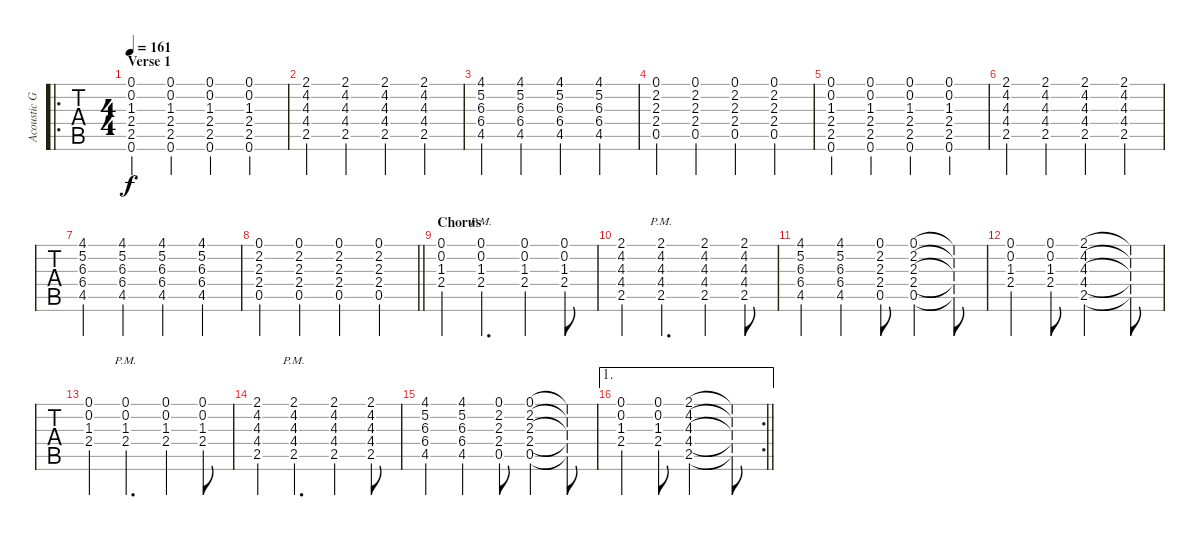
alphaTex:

\track ("Acoustic Guitar" "Acoustic G") {instrument electricguitarclean}
\staff {tabs}
\tuning (E4 B3 G3 D3 A2 E2) {hide}
\ro
\ts (4 4)
\section ("" "Verse 1")
\tempo 161
\clef g2
\ks e
(0.1 0.2 1.3 2.4 2.5 0.6).4{dy f} (0.1 0.2 1.3 2.4 2.5 0.6).4 (0.1 0.2 1.3 2.4 2.5 0.6).4 (0.1 0.2 1.3 2.4 2.5 0.6).4 |
(2.1 4.2 4.3 4.4 2.5).4 (2.1 4.2 4.3 4.4 2.5).4 (2.1 4.2 4.3 4.4 2.5).4 (2.1 4.2 4.3 4.4 2.5).4 |
(4.1 5.2 6.3 6.4 4.5).4 (4.1 5.2 6.3 6.4 4.5).4 (4.1 5.2 6.3 6.4 4.5).4 (4.1 5.2 6.3 6.4 4.5).4 |
(0.1 2.2 2.3 2.4 0.5).4 (0.1 2.2 2.3 2.4 0.5).4 (0.1 2.2 2.3 2.4 0.5).4 (0.1 2.2 2.3 2.4 0.5).4 |
(0.1 0.2 1.3 2.4 2.5 0.6).4 (0.1 0.2 1.3 2.4 2.5 0.6).4 (0.1 0.2 1.3 2.4 2.5 0.6).4 (0.1 0.2 1.3 2.4 2.5 0.6).4 |
(2.1 4.2 4.3 4.4 2.5).4 (2.1 4.2 4.3 4.4 2.5).4 (2.1 4.2 4.3 4.4 2.5).4 (2.1 4.2 4.3 4.4 2.5).4 |
(4.1 5.2 6.3 6.4 4.5).4 (4.1 5.2 6.3 6.4 4.5).4 (4.1 5.2 6.3 6.4 4.5).4 (4.1 5.2 6.3 6.4 4.5).4 |
\barLineRight lightlight
(0.1 2.2 2.3 2.4 0.5).4 (0.1 2.2 2.3 2.4 0.5).4 (0.1 2.2 2.3 2.4 0.5).4 (0.1 2.2 2.3 2.4 0.5).4 |
\section ("" "Chorus")
(0.1 0.2 1.3 2.4).4 (0.1{pm} 0.2{pm} 1.3{pm} 2.4{pm}).4{d} (0.1 0.2 1.3 2.4).4 (0.1 0.2 1.3 2.4).8 |
(2.1 4.2 4.3 4.4 2.5).4 (2.1{pm} 4.2{pm} 4.3{pm} 4.4{pm} 2.5{pm}).4{d} (2.1 4.2 4.3 4.4 2.5).4 (2.1 4.2 4.3 4.4 2.5).8 |
(4.1 5.2 6.3 6.4 4.5).4 (4.1 5.2 6.3 6.4 4.5).4 (0.1 2.2 2.3 2.4 0.5).8 (0.1 2.2 2.3 2.4 0.5).4 (0.1{t} 2.2{t} 2.3{t} 2.4{t} 0.5{t}).8 |
(0.1 0.2 1.3 2.4).4 (0.1 0.2 1.3 2.4).8 (2.1 4.2 4.3 4.4 2.5).2 (2.1{t} 4.2{t} 4.3{t} 4.4{t} 2.5{t}).8 |
(0.1 0.2 1.3 2.4).4 (0.1{pm} 0.2{pm} 1.3{pm} 2.4{pm}).4{d} (0.1 0.2 1.3 2.4).4 (0.1 0.2 1.3 2.4).8 |
(2.1 4.2 4.3 4.4 2.5).4 (2.1{pm} 4.2{pm} 4.3{pm} 4.4{pm} 2.5{pm}).4{d} (2.1 4.2 4.3 4.4 2.5).4 (2.1 4.2 4.3 4.4 2.5).8 |
(4.1 5.2 6.3 6.4 4.5).4 (4.1 5.2 6.3 6.4 4.5).4 (0.1 2.2 2.3 2.4 0.5).8 (0.1 2.2 2.3 2.4 0.5).4 (0.1{t} 2.2{t} 2.3{t} 2.4{t} 0.5{t}).8 |
\ae 1
\rc 2
\barLineRight lightlight
(0.1 0.2 1.3 2.4).4 (0.1 0.2 1.3 2.4).8 (2.1 4.2 4.3 4.4 2.5).2 (2.1{t} 4.2{t} 4.3{t} 4.4{t} 2.5{t}).8
